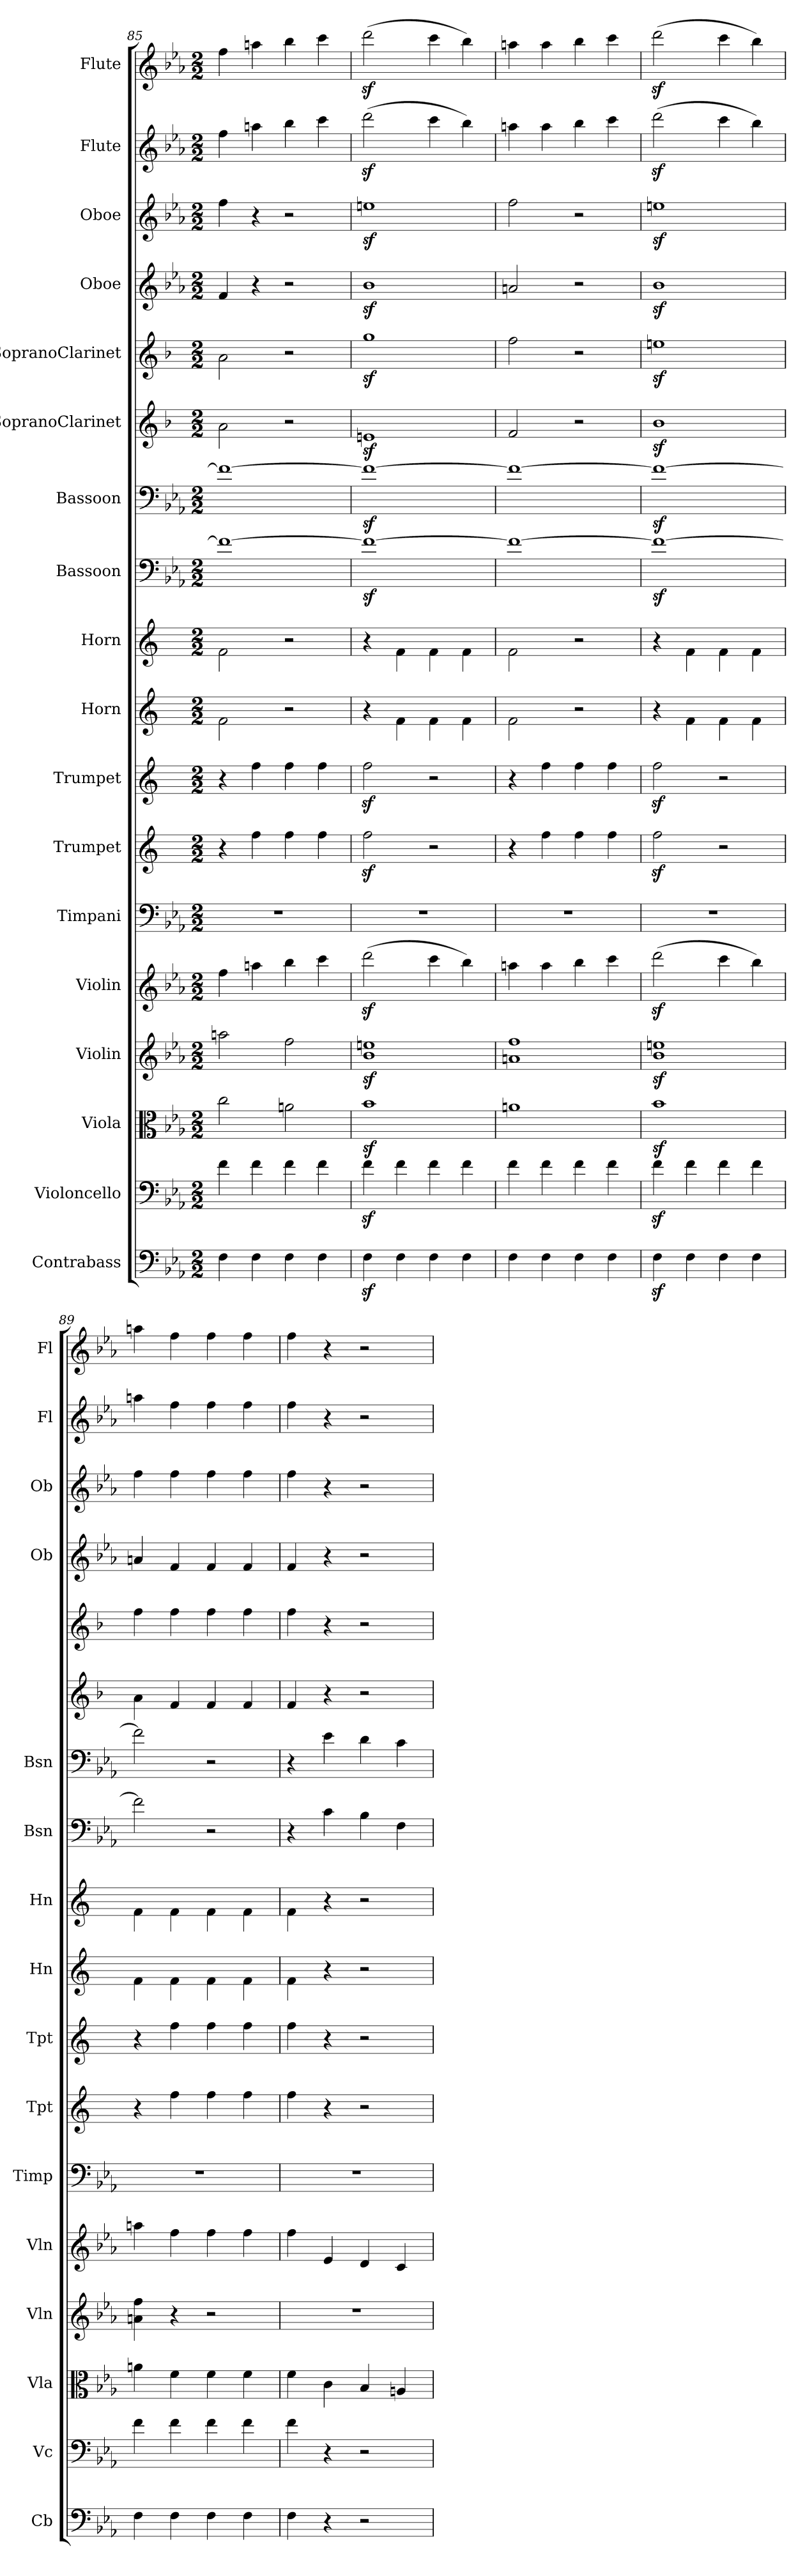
**kern	**kern	**kern	**kern	**kern	**kern	**kern	**kern	**kern	**kern	**kern	**kern	**kern	**kern	**kern	**kern	**kern	**kern
*part18	*part17	*part16	*part15	*part14	*part13	*part12	*part11	*part10	*part9	*part8	*part7	*part6	*part5	*part4	*part3	*part2	*part1
*staff18	*staff17	*staff16	*staff15	*staff14	*staff13	*staff12	*staff11	*staff10	*staff9	*staff8	*staff7	*staff6	*staff5	*staff4	*staff3	*staff2	*staff1
*I"Contrabass	*I"Violoncello	*I"Viola	*I"Violin	*I"Violin	*I"Timpani	*I"Trumpet	*I"Trumpet	*I"Horn	*I"Horn	*I"Bassoon	*I"Bassoon	*I"SopranoClarinet	*I"SopranoClarinet	*I"Oboe	*I"Oboe	*I"Flute	*I"Flute
*I'Cb	*I'Vc	*I'Vla	*I'Vln	*I'Vln	*I'Timp	*I'Tpt	*I'Tpt	*I'Hn	*I'Hn	*I'Bsn	*I'Bsn	*	*	*I'Ob	*I'Ob	*I'Fl	*I'Fl
*clefF4	*clefF4	*clefC3	*clefG2	*clefG2	*clefF4	*clefG2	*clefG2	*clefG2	*clefG2	*clefF4	*clefF4	*clefG2	*clefG2	*clefG2	*clefG2	*clefG2	*clefG2
*k[b-e-a-]	*k[b-e-a-]	*k[b-e-a-]	*k[b-e-a-]	*k[b-e-a-]	*k[b-e-a-]	*k[]	*k[]	*k[]	*k[]	*k[b-e-a-]	*k[b-e-a-]	*k[b-]	*k[b-]	*k[b-e-a-]	*k[b-e-a-]	*k[b-e-a-]	*k[b-e-a-]
*M2/2	*M2/2	*M2/2	*M2/2	*M2/2	*M2/2	*M2/2	*M2/2	*M2/2	*M2/2	*M2/2	*M2/2	*M2/2	*M2/2	*M2/2	*M2/2	*M2/2	*M2/2
=85	=85	=85	=85	=85	=85	=85	=85	=85	=85	=85	=85	=85	=85	=85	=85	=85	=85
4F\	4f\	2cc\	2aan\	4ff\	1r	4r	4r	2f\	2f\	1f\_	1f\_	2a\	2a\	4f/	4ff\	4ff\	4ff\
4F\	4f\	.	.	4aan\	.	4ff\	4ff\	.	.	.	.	.	.	4r	4r	4aan\	4aan\
4F\	4f\	2an\	2ff\	4bb-\	.	4ff\	4ff\	2r	2r	.	.	2r	2r	2r	2r	4bb-\	4bb-\
4F\	4f\	.	.	4ccc\	.	4ff\	4ff\	.	.	.	.	.	.	.	.	4ccc\	4ccc\
=86	=86	=86	=86	=86	=86	=86	=86	=86	=86	=86	=86	=86	=86	=86	=86	=86	=86
4Fz\	4fz\	1b-z\	1b-z\ 1eenz\	(2dddz\	1r	2ffz\	2ffz\	4r	4r	1fz\_	1fz\_	1enz/	1ggz\	1b-z\	1eenz\	(2dddz\	(2dddz\
4F\	4f\	.	.	.	.	.	.	4f\	4f\	.	.	.	.	.	.	.	.
4F\	4f\	.	.	4ccc\	.	2r	2r	4f\	4f\	.	.	.	.	.	.	4ccc\	4ccc\
4F\	4f\	.	.	4bb-\)	.	.	.	4f\	4f\	.	.	.	.	.	.	4bb-\)	4bb-\)
=87	=87	=87	=87	=87	=87	=87	=87	=87	=87	=87	=87	=87	=87	=87	=87	=87	=87
4F\	4f\	1an\	1an\ 1ff\	4aan\	1r	4r	4r	2f\	2f\	1f\_	1f\_	2f/	2ff\	2an/	2ff\	4aan\	4aan\
4F\	4f\	.	.	4aa\	.	4ff\	4ff\	.	.	.	.	.	.	.	.	4aa\	4aa\
4F\	4f\	.	.	4bb-\	.	4ff\	4ff\	2r	2r	.	.	2r	2r	2r	2r	4bb-\	4bb-\
4F\	4f\	.	.	4ccc\	.	4ff\	4ff\	.	.	.	.	.	.	.	.	4ccc\	4ccc\
=88	=88	=88	=88	=88	=88	=88	=88	=88	=88	=88	=88	=88	=88	=88	=88	=88	=88
4Fz\	4fz\	1b-z\	1b-z\ 1eenz\	(2dddz\	1r	2ffz\	2ffz\	4r	4r	1fz\_	1fz\_	1b-z\	1eenz\	1b-z\	1eenz\	(2dddz\	(2dddz\
4F\	4f\	.	.	.	.	.	.	4f\	4f\	.	.	.	.	.	.	.	.
4F\	4f\	.	.	4ccc\	.	2r	2r	4f\	4f\	.	.	.	.	.	.	4ccc\	4ccc\
4F\	4f\	.	.	4bb-\)	.	.	.	4f\	4f\	.	.	.	.	.	.	4bb-\)	4bb-\)
=89	=89	=89	=89	=89	=89	=89	=89	=89	=89	=89	=89	=89	=89	=89	=89	=89	=89
4F\	4f\	4an\	4an\ 4ff\	4aan\	1r	4r	4r	4f\	4f\	2f\]	2f\]	4a\	4ff\	4an/	4ff\	4aan\	4aan\
4F\	4f\	4f\	4r	4ff\	.	4ff\	4ff\	4f\	4f\	.	.	4f/	4ff\	4f/	4ff\	4ff\	4ff\
4F\	4f\	4f\	2r	4ff\	.	4ff\	4ff\	4f\	4f\	2r	2r	4f/	4ff\	4f/	4ff\	4ff\	4ff\
4F\	4f\	4f\	.	4ff\	.	4ff\	4ff\	4f\	4f\	.	.	4f/	4ff\	4f/	4ff\	4ff\	4ff\
=90	=90	=90	=90	=90	=90	=90	=90	=90	=90	=90	=90	=90	=90	=90	=90	=90	=90
4F\	4f\	4f\	1r	4ff\	1r	4ff\	4ff\	4f\	4f\	4r	4r	4f/	4ff\	4f/	4ff\	4ff\	4ff\
4r	4r	4c\	.	4e-/	.	4r	4r	4r	4r	4c\	4e-\	4r	4r	4r	4r	4r	4r
2r	2r	4B-/	.	4d/	.	2r	2r	2r	2r	4B-\	4d\	2r	2r	2r	2r	2r	2r
.	.	4An/	.	4c/	.	.	.	.	.	4F\	4c\	.	.	.	.	.	.
=	=	=	=	=	=	=	=	=	=	=	=	=	=	=	=	=	=
*-	*-	*-	*-	*-	*-	*-	*-	*-	*-	*-	*-	*-	*-	*-	*-	*-	*-
